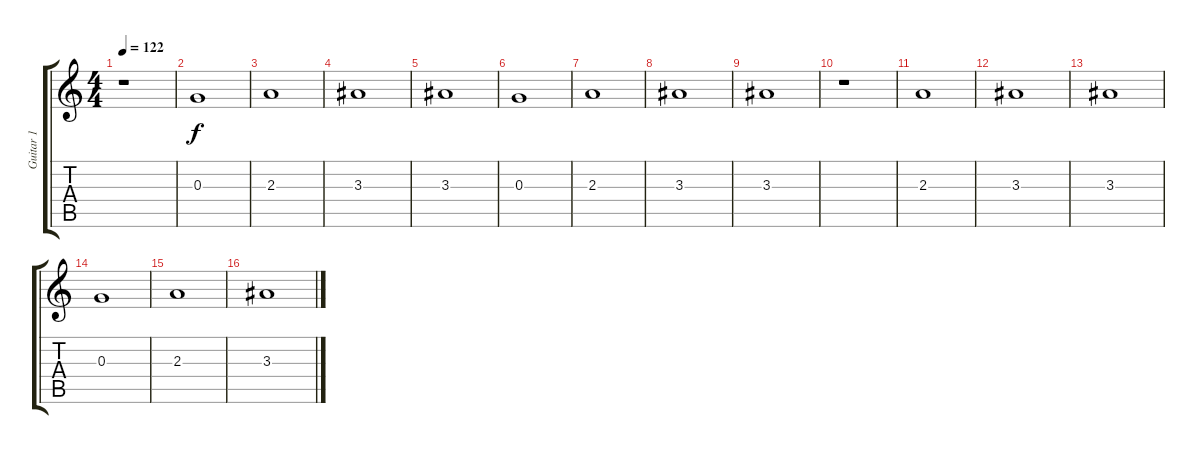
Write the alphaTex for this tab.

\track ("Guitar 1" "Guitar 1") {instrument acousticguitarsteel}
\staff {score tabs}
\tuning (E4 B3 G3 D3 A2 E2) {hide}
\ts (4 4)
\tempo 122
\clef g2
\ks c
r.1{dy f} |
0.3.1 |
2.3.1 |
3.3.1 |
3.3.1 |
0.3.1 |
2.3.1 |
3.3.1 |
3.3.1 |
r.1 |
2.3.1 |
3.3.1 |
3.3.1 |
0.3.1 |
2.3.1 |
3.3.1
